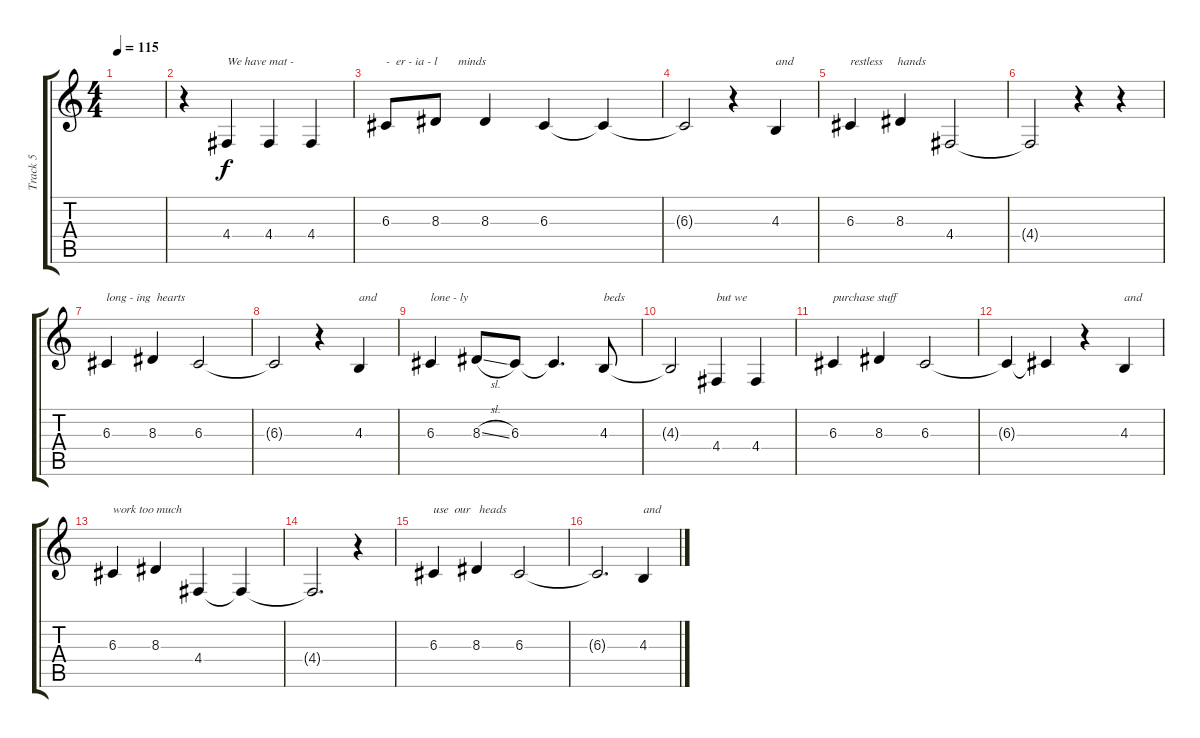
\track ("Track 5" "Track 5") {instrument altosax}
\staff {score tabs}
\tuning (E4 B3 G3 D3 A2 E2) {hide}
\ts (4 4)
\tempo 115
\clef g2
\ks c
|
r.4 4.4.4{txt "We have mat - "} 4.4.4 4.4.4 |
6.3.8{txt "-  er - ia - l       minds"} 8.3.8 8.3.4 6.3.4 6.3{t}.4 |
6.3{t}.2 r.4 4.3.4{txt "and"} |
6.3.4{txt "restless     hands"} 8.3.4 4.4.2 |
4.4{t}.2 r.4 r.4 |
6.3.4{txt "long - ing  hearts"} 8.3.4 6.3.2 |
6.3{t}.2 r.4 4.3.4{txt "and"} |
6.3.4{txt "lone - ly "} 8.3{sl}.8 6.3.8 6.3{t}.4{d} 4.3.8{txt "beds"} |
4.3{t}.2 4.4.4{txt "but we"} 4.4.4 |
6.3.4{txt "purchase stuff"} 8.3.4 6.3.2 |
6.3{t}.4 6.3{t}.4 r.4 4.3.4{txt "and"} |
6.3.4{txt "work too much"} 8.3.4 4.4.4 4.4{t}.4 |
4.4{t}.2{d} r.4 |
6.3.4{txt "use  our   heads"} 8.3.4 6.3.2 |
6.3{t}.2{d} 4.3.4{txt "and"}
